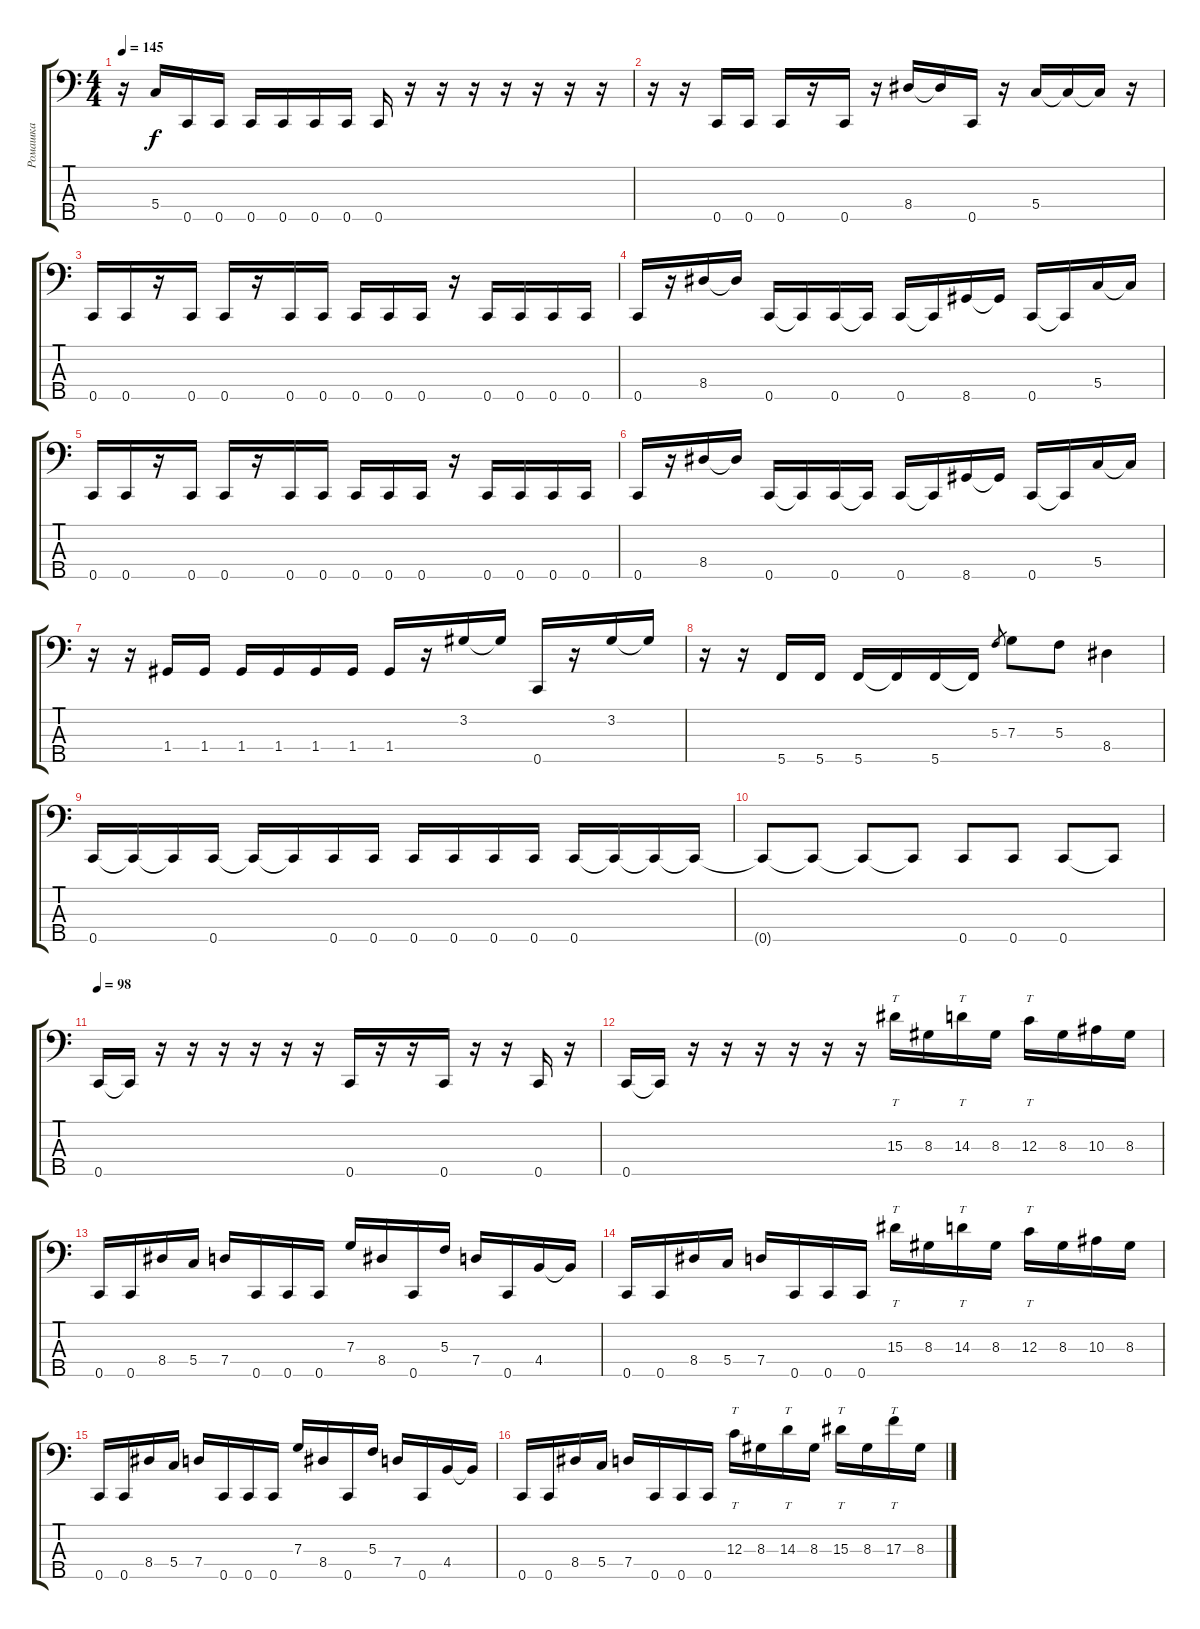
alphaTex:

\track ("Ромашка" "Ромашка") {instrument electricbassfinger}
\staff {score tabs}
\tuning (A2 F2 C2 G1 C1) {hide}
\ts (4 4)
\tempo 145
\clef f4
\ks c
r.16{dy f} 5.4{t}.16 0.5.16 0.5.16 0.5.16 0.5.16 0.5.16 0.5.16 0.5.16 r.16 r.16 r.16 r.16 r.16 r.16 r.16 |
r.16 r.16 0.5.16 0.5.16 0.5.16 r.16 0.5.16 r.16 8.4.16 8.4{t}.16 0.5.16 r.16 5.4.16 5.4{t}.16 5.4{t}.16 r.16 |
0.5.16 0.5.16 r.16 0.5.16 0.5.16 r.16 0.5.16 0.5.16 0.5.16 0.5.16 0.5.16 r.16 0.5.16 0.5.16 0.5.16 0.5.16 |
0.5.16 r.16 8.4.16 8.4{t}.16 0.5.16 0.5{t}.16 0.5.16 0.5{t}.16 0.5.16 0.5{t}.16 8.5.16 8.5{t}.16 0.5.16 0.5{t}.16 5.4.16 5.4{t}.16 |
0.5.16 0.5.16 r.16 0.5.16 0.5.16 r.16 0.5.16 0.5.16 0.5.16 0.5.16 0.5.16 r.16 0.5.16 0.5.16 0.5.16 0.5.16 |
0.5.16 r.16 8.4.16 8.4{t}.16 0.5.16 0.5{t}.16 0.5.16 0.5{t}.16 0.5.16 0.5{t}.16 8.5.16 8.5{t}.16 0.5.16 0.5{t}.16 5.4.16 5.4{t}.16 |
r.16 r.16 1.4.16 1.4.16 1.4.16 1.4.16 1.4.16 1.4.16 1.4.16 r.16 3.2.16 3.2{t}.16 0.5.16 r.16 3.2.16 3.2{t}.16 |
r.16 r.16 5.5.16 5.5.16 5.5.16 5.5{t}.16 5.5.16 5.5{t}.16 5.3.8{gr} 7.3.8 5.3.8 8.4.4 |
0.5.16 0.5{t}.16 0.5{t}.16 0.5.16 0.5{t}.16 0.5{t}.16 0.5.16 0.5.16 0.5.16 0.5.16 0.5.16 0.5.16 0.5.16 0.5{t}.16 0.5{t}.16 0.5{t}.16 |
0.5{t}.8 0.5{t}.8 0.5{t}.8 0.5{t}.8 0.5.8 0.5.8 0.5.8 0.5{t}.8 |
\tempo 98
0.5.16 0.5{t}.16 r.16 r.16 r.16 r.16 r.16 r.16 0.5.16 r.16 r.16 0.5.16 r.16 r.16 0.5.16 r.16 |
0.5.16 0.5{t}.16 r.16 r.16 r.16 r.16 r.16 r.16 15.3.16{tt} 8.3.16 14.3.16{tt} 8.3.16 12.3.16{tt} 8.3.16 10.3.16 8.3.16 |
0.5.16 0.5.16 8.4.16 5.4.16 7.4.16 0.5.16 0.5.16 0.5.16 7.3.16 8.4.16 0.5.16 5.3.16 7.4.16 0.5.16 4.4.16 4.4{t}.16 |
0.5.16 0.5.16 8.4.16 5.4.16 7.4.16 0.5.16 0.5.16 0.5.16 15.3.16{tt} 8.3.16 14.3.16{tt} 8.3.16 12.3.16{tt} 8.3.16 10.3.16 8.3.16 |
0.5.16 0.5.16 8.4.16 5.4.16 7.4.16 0.5.16 0.5.16 0.5.16 7.3.16 8.4.16 0.5.16 5.3.16 7.4.16 0.5.16 4.4.16 4.4{t}.16 |
0.5.16 0.5.16 8.4.16 5.4.16 7.4.16 0.5.16 0.5.16 0.5.16 12.3.16{tt} 8.3.16 14.3.16{tt} 8.3.16 15.3.16{tt} 8.3.16 17.3.16{tt} 8.3.16
